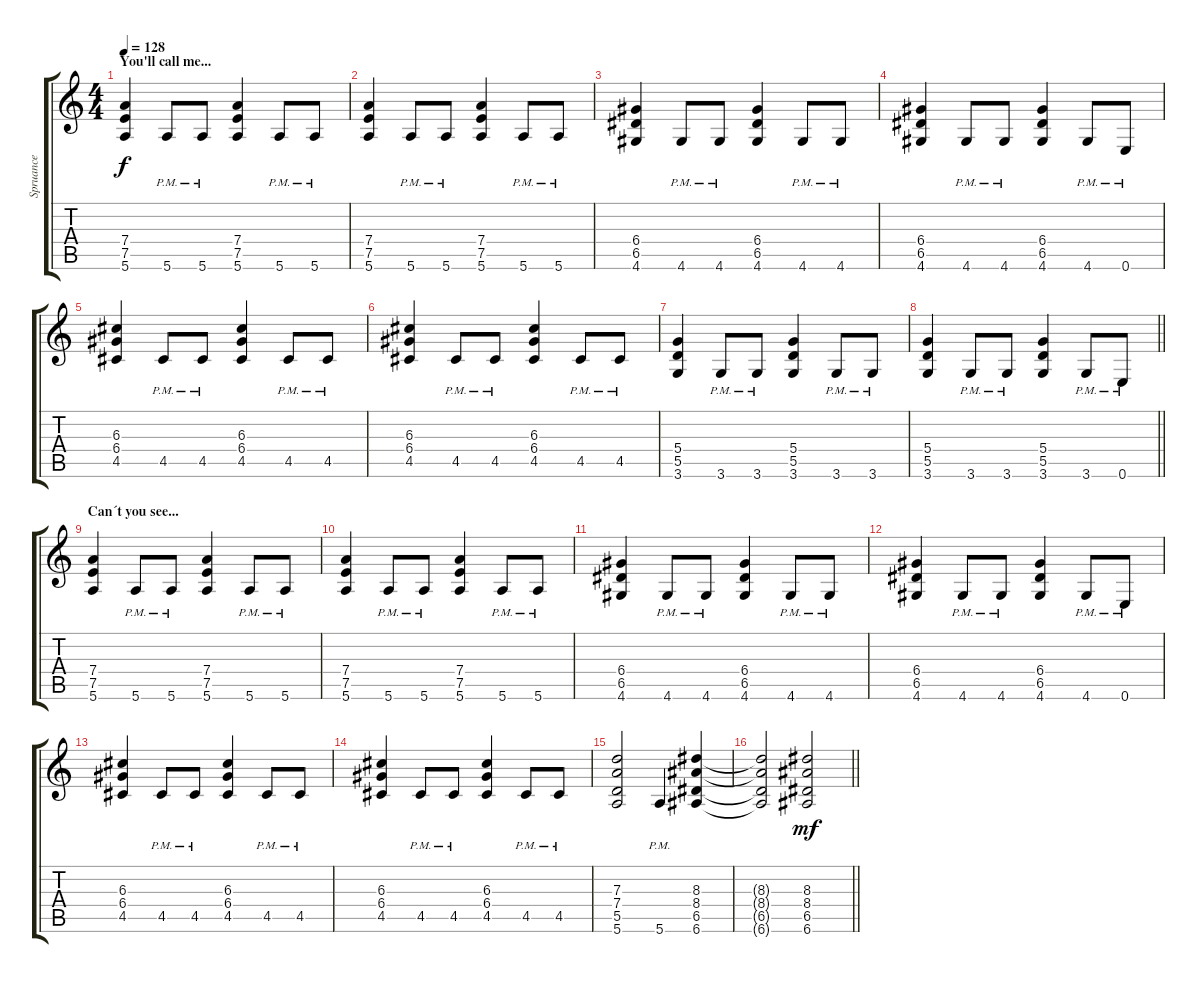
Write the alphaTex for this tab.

\track ("Spruance" "Spruance") {instrument distortionguitar}
\staff {score tabs}
\tuning (E4 B3 G3 D3 A2 E2) {hide}
\ts (4 4)
\section ("" "You'll call me...")
\tempo 128
\clef g2
\ks c
(7.4 7.5 5.6).4{dy f} 5.6{pm}.8 5.6{pm}.8 (7.4 7.5 5.6).4 5.6{pm}.8 5.6{pm}.8 |
(7.4 7.5 5.6).4 5.6{pm}.8 5.6{pm}.8 (7.4 7.5 5.6).4 5.6{pm}.8 5.6{pm}.8 |
(6.4 6.5 4.6).4 4.6{pm}.8 4.6{pm}.8 (6.4 6.5 4.6).4 4.6{pm}.8 4.6{pm}.8 |
(6.4 6.5 4.6).4 4.6{pm}.8 4.6{pm}.8 (6.4 6.5 4.6).4 4.6{pm}.8 0.6{pm}.8 |
(6.3 6.4 4.5).4 4.5{pm}.8 4.5{pm}.8 (6.3 6.4 4.5).4 4.5{pm}.8 4.5{pm}.8 |
(6.3 6.4 4.5).4 4.5{pm}.8 4.5{pm}.8 (6.3 6.4 4.5).4 4.5{pm}.8 4.5{pm}.8 |
(5.4 5.5 3.6).4 3.6{pm}.8 3.6{pm}.8 (5.4 5.5 3.6).4 3.6{pm}.8 3.6{pm}.8 |
\barLineRight lightlight
(5.4 5.5 3.6).4 3.6{pm}.8 3.6{pm}.8 (5.4 5.5 3.6).4 3.6{pm}.8 0.6{pm}.8 |
\section ("" "Can´t you see...")
(7.4 7.5 5.6).4 5.6{pm}.8 5.6{pm}.8 (7.4 7.5 5.6).4 5.6{pm}.8 5.6{pm}.8 |
(7.4 7.5 5.6).4 5.6{pm}.8 5.6{pm}.8 (7.4 7.5 5.6).4 5.6{pm}.8 5.6{pm}.8 |
(6.4 6.5 4.6).4 4.6{pm}.8 4.6{pm}.8 (6.4 6.5 4.6).4 4.6{pm}.8 4.6{pm}.8 |
(6.4 6.5 4.6).4 4.6{pm}.8 4.6{pm}.8 (6.4 6.5 4.6).4 4.6{pm}.8 0.6{pm}.8 |
(6.3 6.4 4.5).4 4.5{pm}.8 4.5{pm}.8 (6.3 6.4 4.5).4 4.5{pm}.8 4.5{pm}.8 |
(6.3 6.4 4.5).4 4.5{pm}.8 4.5{pm}.8 (6.3 6.4 4.5).4 4.5{pm}.8 4.5{pm}.8 |
(7.3 7.4 5.5 5.6).2 5.6{pm}.4 (8.3 8.4 6.5 6.6).4 |
\barLineRight lightlight
(8.3{t} 8.4{t} 6.5{t} 6.6{t}).2 (8.3 8.4 6.5 6.6{ss}).2{dy mf volume 7 balance 8}
